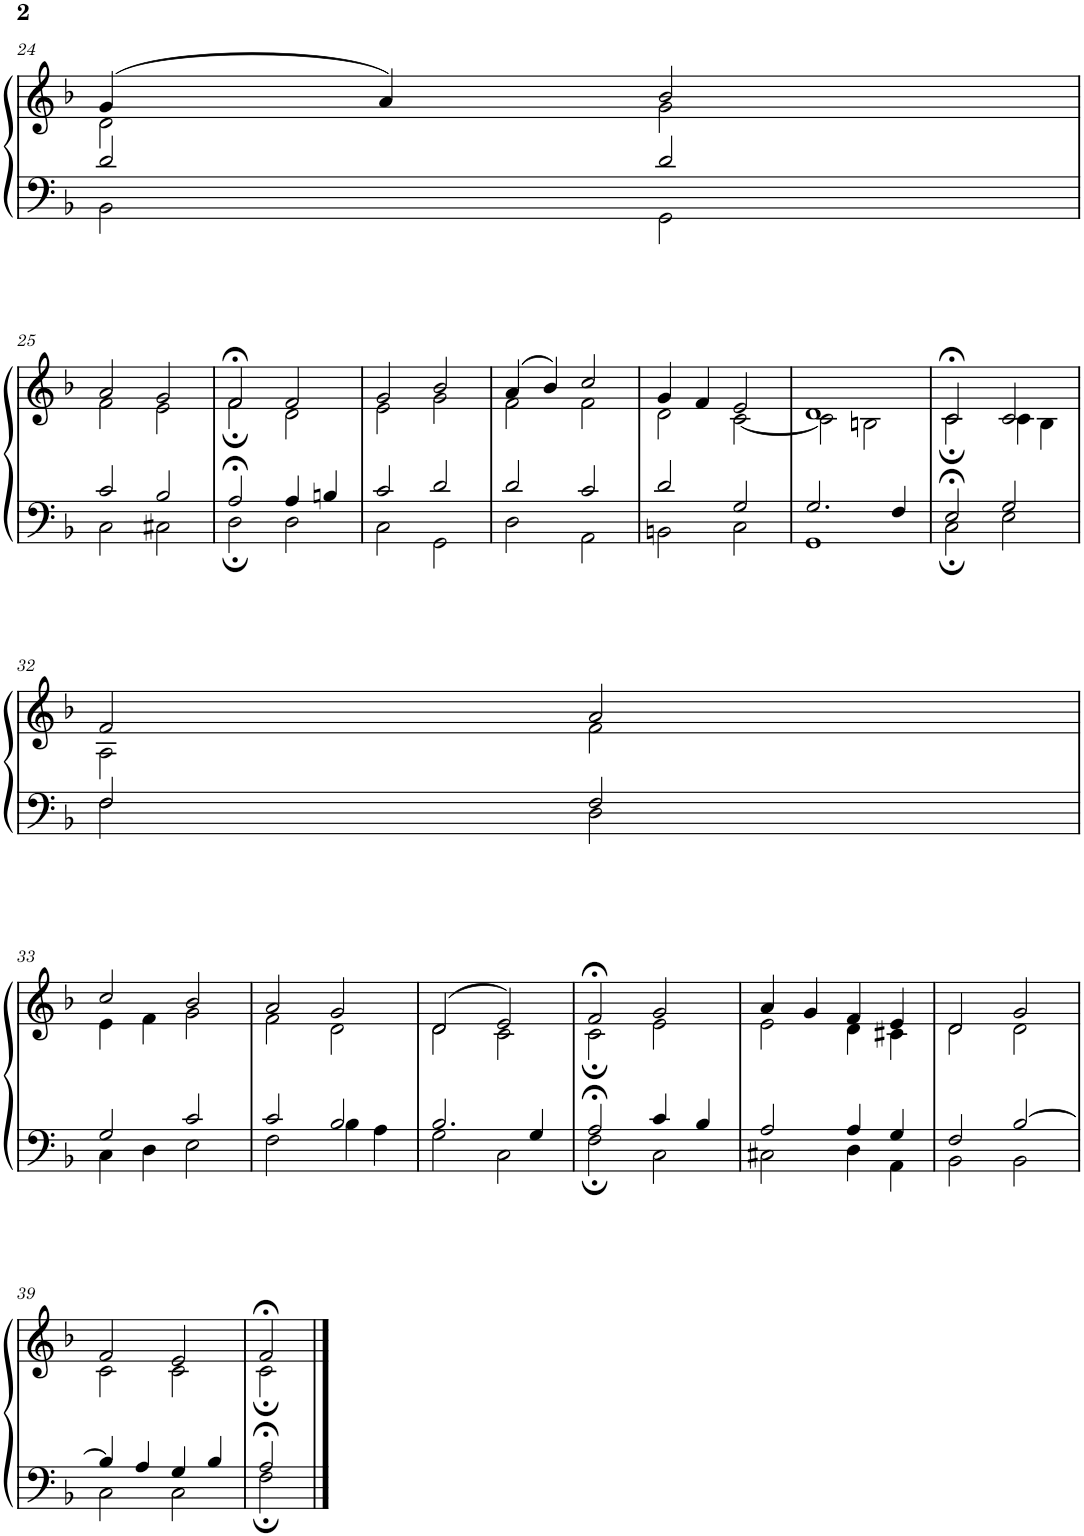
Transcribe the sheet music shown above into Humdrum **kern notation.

**kern	**kern
*part1	*part1
*staff2	*staff1
*I"Piano	*
*I'Pno.	*
!!LO:PB:g=z
*clefF4	*clefG2
*k[b-]	*k[b-]
*M4/4	*M4/4
*met(c)	*met(c)
=24	=24
*^	*^
2d/	2BB-\	(4g/	2d\
.	.	4a/)	.
2d/	2GG\	2b-/	2g\
!!LO:LB:g=z	!!
=25	=25	=25	=25
2c/	2C\	2a/	2f\
2B-/	2C#X\	2g/	2e\
=26	=26	=26	=26
2A;</	2D;\	2f;</	2f;\
4A/	2D\	2f/	2d\
4Bn/	.	.	.
=27	=27	=27	=27
2c/	2C\	2g/	2e\
2d/	2GG\	2b-/	2g\
=28	=28	=28	=28
2d/	2D\	(4a/	2f\
.	.	4b-/)	.
2c/	2AA\	2cc/	2f\
=29	=29	=29	=29
2d/	2BBn\	4g/	2d\
.	.	4f/	.
2G/	2C\	2e/	[2c\
=30	=30	=30	=30
2.G/	1GG	1d	2c\]
.	.	.	2Bn\
4F/	.	.	.
=31	=31	=31	=31
2E;</	2C;\	2c;</	2c;\
2G/	2E\	2c/	4c\
.	.	.	4B-\
!!LO:LB:g=z	!!
=32	=32	=32	=32
2F/	2F\	2f/	2A\
2F/	2D\	2a/	2f\
!!LO:LB:g=z	!!
=33	=33	=33	=33
2G/	4C\	2cc/	4e\
.	4D\	.	4f\
2c/	2E\	2b-/	2g\
=34	=34	=34	=34
2c/	2F\	2a/	2f\
2B-/	4B-\	2g/	2d\
.	4A\	.	.
=35	=35	=35	=35
2.B-/	2G\	(2d/	2d\
.	2C\	2e/)	2c\
4G/	.	.	.
=36	=36	=36	=36
2A;</	2F;\	2f;</	2c;\
4c/	2C\	2g/	2e\
4B-/	.	.	.
=37	=37	=37	=37
2A/	2C#X\	4a/	2e\
.	.	4g/	.
4A/	4D\	4f/	4d\
4G/	4AA\	4e/	4c#X\
=38	=38	=38	=38
2F/	2BB-\	2d/	2d\
[2B-/	2BB-\	2g/	2d\
!!LO:LB:g=z	!!
=39	=39	=39	=39
4B-/]	2C\	2f/	2c\
4A/	.	.	.
4G/	2C\	2e/	2c\
4B-/	.	.	.
=40	=40	=40	=40
2A;</	2F;\	2f;</	2c;\
*v	*v	*	*
*	*v	*v
==	==
*-	*-
